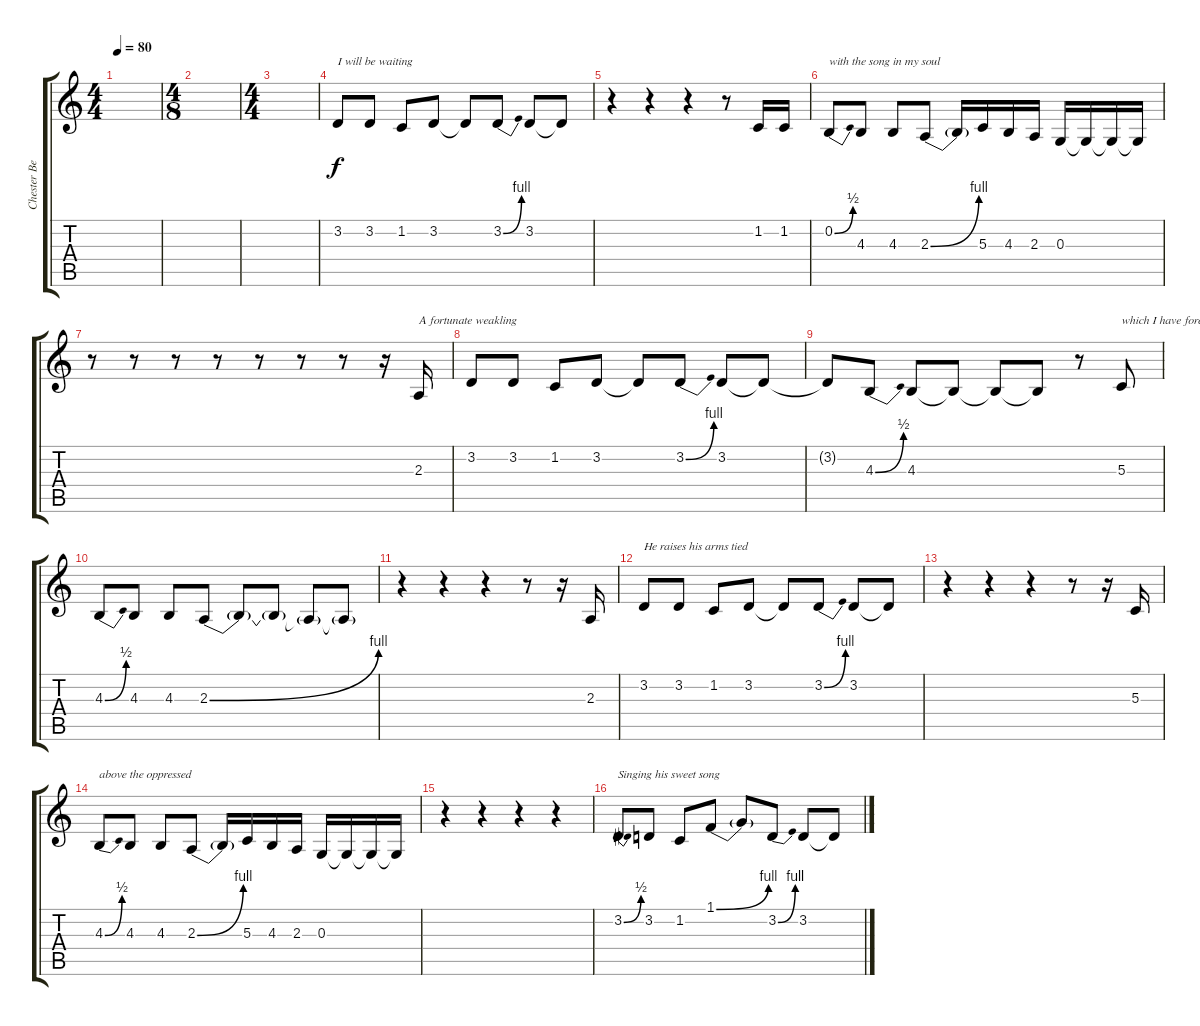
\track ("Chester Bennington (Vocals)" "Chester Be") {instrument synthvoice}
\staff {score tabs}
\tuning (E4 B3 G3 D3 A2 E2) {hide}
\ts (4 4)
\tempo 80
\clef g2
\ks c
|
\ts (4 8)
|
\ts (4 4)
|
3.2.8{txt "I will be waiting"} 3.2.8 1.2.8 3.2.8 3.2{t}.8 3.2{be (bend 0 0 60 4)}.8 3.2.8 3.2{t}.8 |
r.4 r.4 r.4 r.8 1.2.16 1.2.16 |
0.2{be (bend 0 0 60 2)}.8{txt "with the song in my soul"} 4.3.8 4.3.8 2.3{be (bend 0 0 60 4)}.8 2.3{t}.16 5.3.16 4.3.16 2.3.16 0.3.16 0.3{t}.16 0.3{t}.16 0.3{t}.16 |
r.8 r.8 r.8 r.8 r.8 r.8 r.8 r.16 2.3.16{txt "A fortunate weakling"} |
3.2.8 3.2.8 1.2.8 3.2.8 3.2{t}.8 3.2{be (bend 0 0 60 4)}.8 3.2.8 3.2{t}.8 |
3.2{t}.8 4.3{be (bend 0 0 60 2)}.8 4.3.8 4.3{t}.8 4.3{t}.8 4.3{t}.8 r.8 5.3.8{txt "which I have foretold"} |
4.3{be (bend 0 0 60 2)}.8 4.3.8 4.3.8 2.3{be (bend 0 0 60 4)}.8 2.3{t}.8 2.3{t}.8 2.3{t}.8 2.3{t}.8 |
r.4 r.4 r.4 r.8 r.16 2.3.16 |
3.2.8{txt "He raises his arms tied"} 3.2.8 1.2.8 3.2.8 3.2{t}.8 3.2{be (bend 0 0 60 4)}.8 3.2.8 3.2{t}.8 |
r.4 r.4 r.4 r.8 r.16 5.3.16 |
4.3{be (bend 0 0 60 2)}.8{txt "above the oppressed"} 4.3.8 4.3.8 2.3{be (bend 0 0 60 4)}.8 2.3{t}.16 5.3.16 4.3.16 2.3.16 0.3.16 0.3{t}.16 0.3{t}.16 0.3{t}.16 |
r.4 r.4 r.4 r.4 |
3.2{be (bend 0 0 60 2)}.8{txt "Singing his sweet song"} 3.2.8 1.2.8 1.1{be (bend 0 0 60 4)}.8 1.1{t}.8 3.2{be (bend 0 0 60 4)}.8 3.2.8 3.2{t}.8
